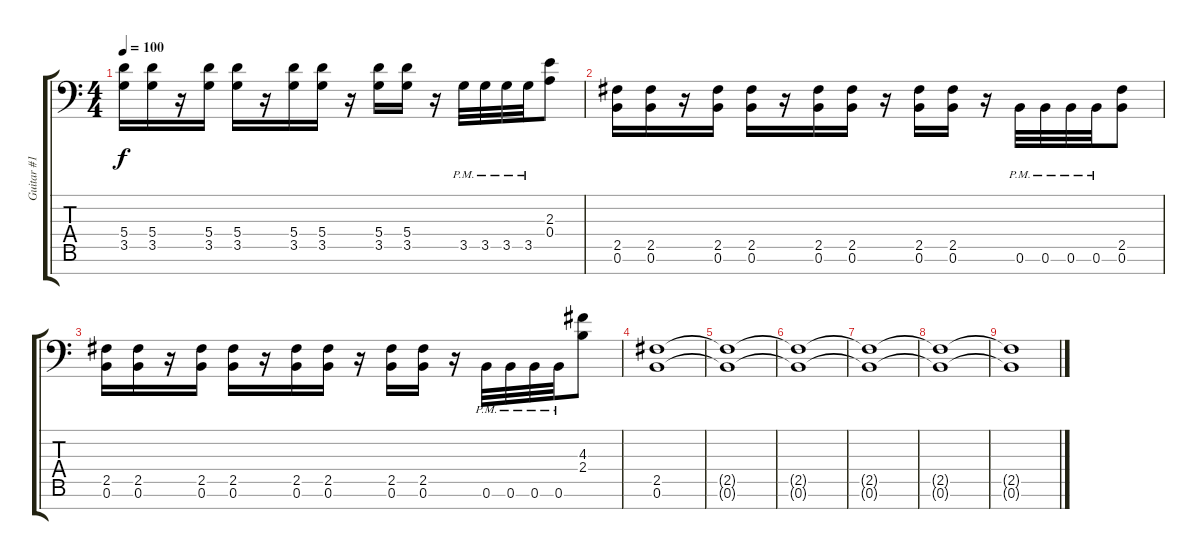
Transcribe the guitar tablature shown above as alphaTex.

\track ("Guitar #1" "Guitar #1") {instrument distortionguitar}
\staff {score tabs}
\tuning (B3 Gb3 D3 A2 E2 B1 Gb1) {hide}
\ts (4 4)
\tempo 100
\clef f4
\ks c
(5.4 3.5).16{dy f} (5.4 3.5).16 r.16 (5.4 3.5).16 (5.4 3.5).16 r.16 (5.4 3.5).16 (5.4 3.5).16 r.16 (5.4 3.5).16 (5.4 3.5).16 r.16 3.5{pm}.32 3.5{pm}.32 3.5{pm}.32 3.5{pm}.32 (2.3 0.4).8 |
(2.5 0.6).16 (2.5 0.6).16 r.16 (2.5 0.6).16 (2.5 0.6).16 r.16 (2.5 0.6).16 (2.5 0.6).16 r.16 (2.5 0.6).16 (2.5 0.6).16 r.16 0.6{pm}.32 0.6{pm}.32 0.6{pm}.32 0.6{pm}.32 (2.5 0.6).8 |
(2.5 0.6).16 (2.5 0.6).16 r.16 (2.5 0.6).16 (2.5 0.6).16 r.16 (2.5 0.6).16 (2.5 0.6).16 r.16 (2.5 0.6).16 (2.5 0.6).16 r.16 0.6{pm}.32 0.6{pm}.32 0.6{pm}.32 0.6{pm}.32 (4.3 2.4).8 |
(2.5 0.6).1 |
(2.5{t} 0.6{t}).1 |
(2.5{t} 0.6{t}).1 |
(2.5{t} 0.6{t}).1 |
(2.5{t} 0.6{t}).1 |
(2.5{t} 0.6{t}).1
